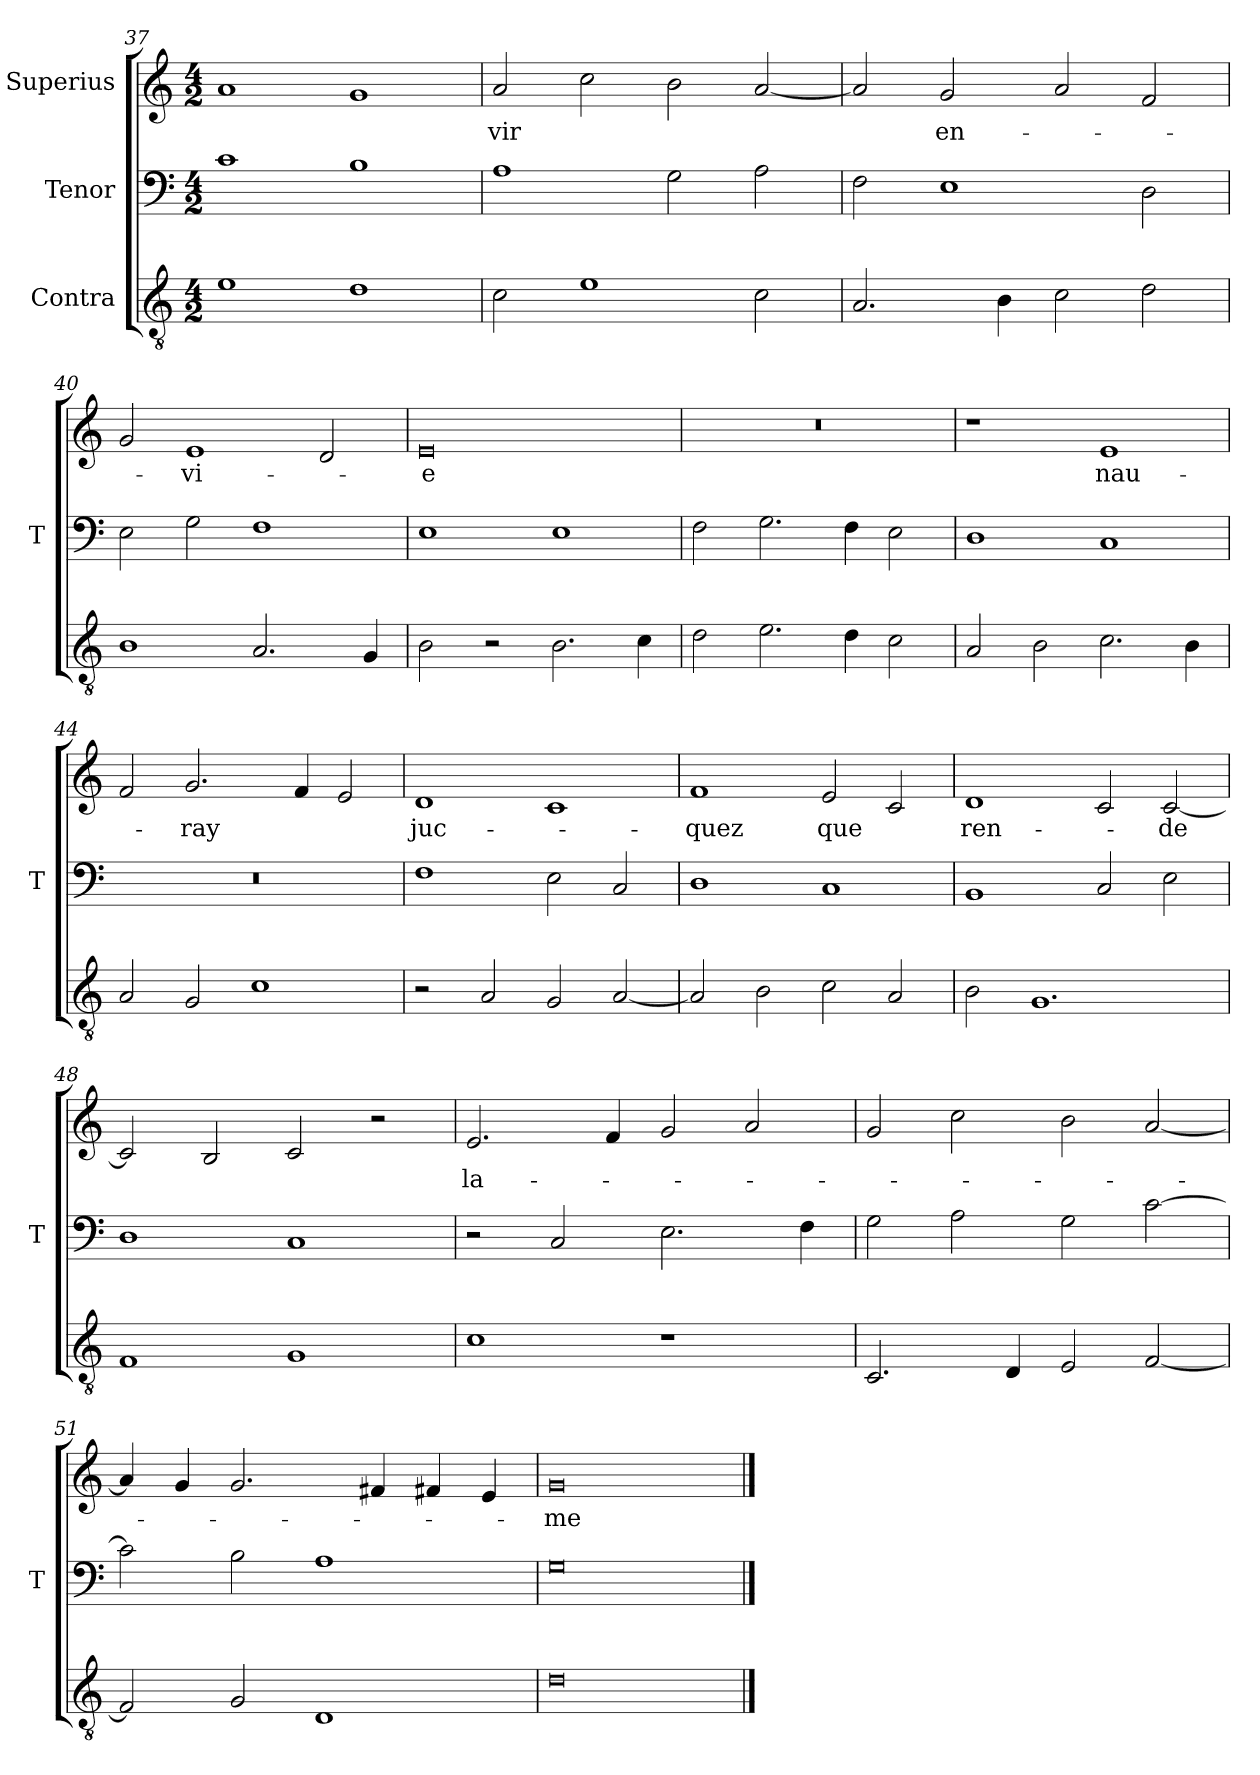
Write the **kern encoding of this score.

**kern	**kern	**kern	**text
*part3	*part2	*part1	*part1
*staff3	*staff2	*staff1	*staff1
*I"Contra	*I"Tenor	*I"Superius	*
*	*I'T	*	*
*clefGv2	*clefF4	*clefG2	*
*M4/2	*M4/2	*M4/2	*
=37	=37	=37	=37
1e	1c	1a	.
1d	1B	1g	.
=38	=38	=38	=38
2c	1A	2a	-vir
1e	.	2cc	.
.	2G	2b	.
2c	2A	[2a	.
=39	=39	=39	=39
2.A	2F	2a]	.
.	1E	2g	en-
4B	.	.	.
2c	.	2a	.
2d	2D	2f	.
=40	=40	=40	=40
1B	2E	2g	.
.	2G	1e	-vi-
2.A	1F	.	.
.	.	2d	.
4G	.	.	.
=41	=41	=41	=41
2B	1E	0e	-e
2r	.	.	.
2.B	1E	.	.
4c	.	.	.
=42	=42	=42	=42
2d	2F	0r	.
2.e	2.G	.	.
4d	4F	.	.
2c	2E	.	.
=43	=43	=43	=43
2A	1D	1r	.
2B	.	.	.
2.c	1C	1e	nau-
4B	.	.	.
=44	=44	=44	=44
2A	0r	2f	.
2G	.	2.g	-ray
1c	.	.	.
.	.	4f	.
.	.	2e	.
=45	=45	=45	=45
2r	1F	1d	juc-
2A	.	.	.
2G	2E	1c	.
[2A	2C	.	.
=46	=46	=46	=46
2A]	1D	1f	-quez
2B	.	.	.
2c	1C	2e	-que
2A	.	2c	.
=47	=47	=47	=47
2B	1BB	1d	ren-
1.G	.	.	.
.	2C	2c	.
.	2E	[2c	-de
=48	=48	=48	=48
1F	1D	2c]	.
.	.	2B	.
1G	1C	2c	.
.	.	2r	.
=49	=49	=49	=49
1c	2r	2.e	la-
.	2C	.	.
.	.	4f	.
1r	2.E	2g	.
.	.	2a	.
.	4F	.	.
=50	=50	=50	=50
2.C	2G	2g	.
.	2A	2cc	.
4D	.	.	.
2E	2G	2b	.
[2F	[2c	[2a	.
=51	=51	=51	=51
2F]	2c]	4a]	.
.	.	4g	.
2G	2B	2.g	.
1D	1A	.	.
.	.	4f#X	.
.	.	4f#X	.
.	.	4e	.
=52	=52	=52	=52
0d	0G	0g	-me
==	==	==	==
*-	*-	*-	*-
